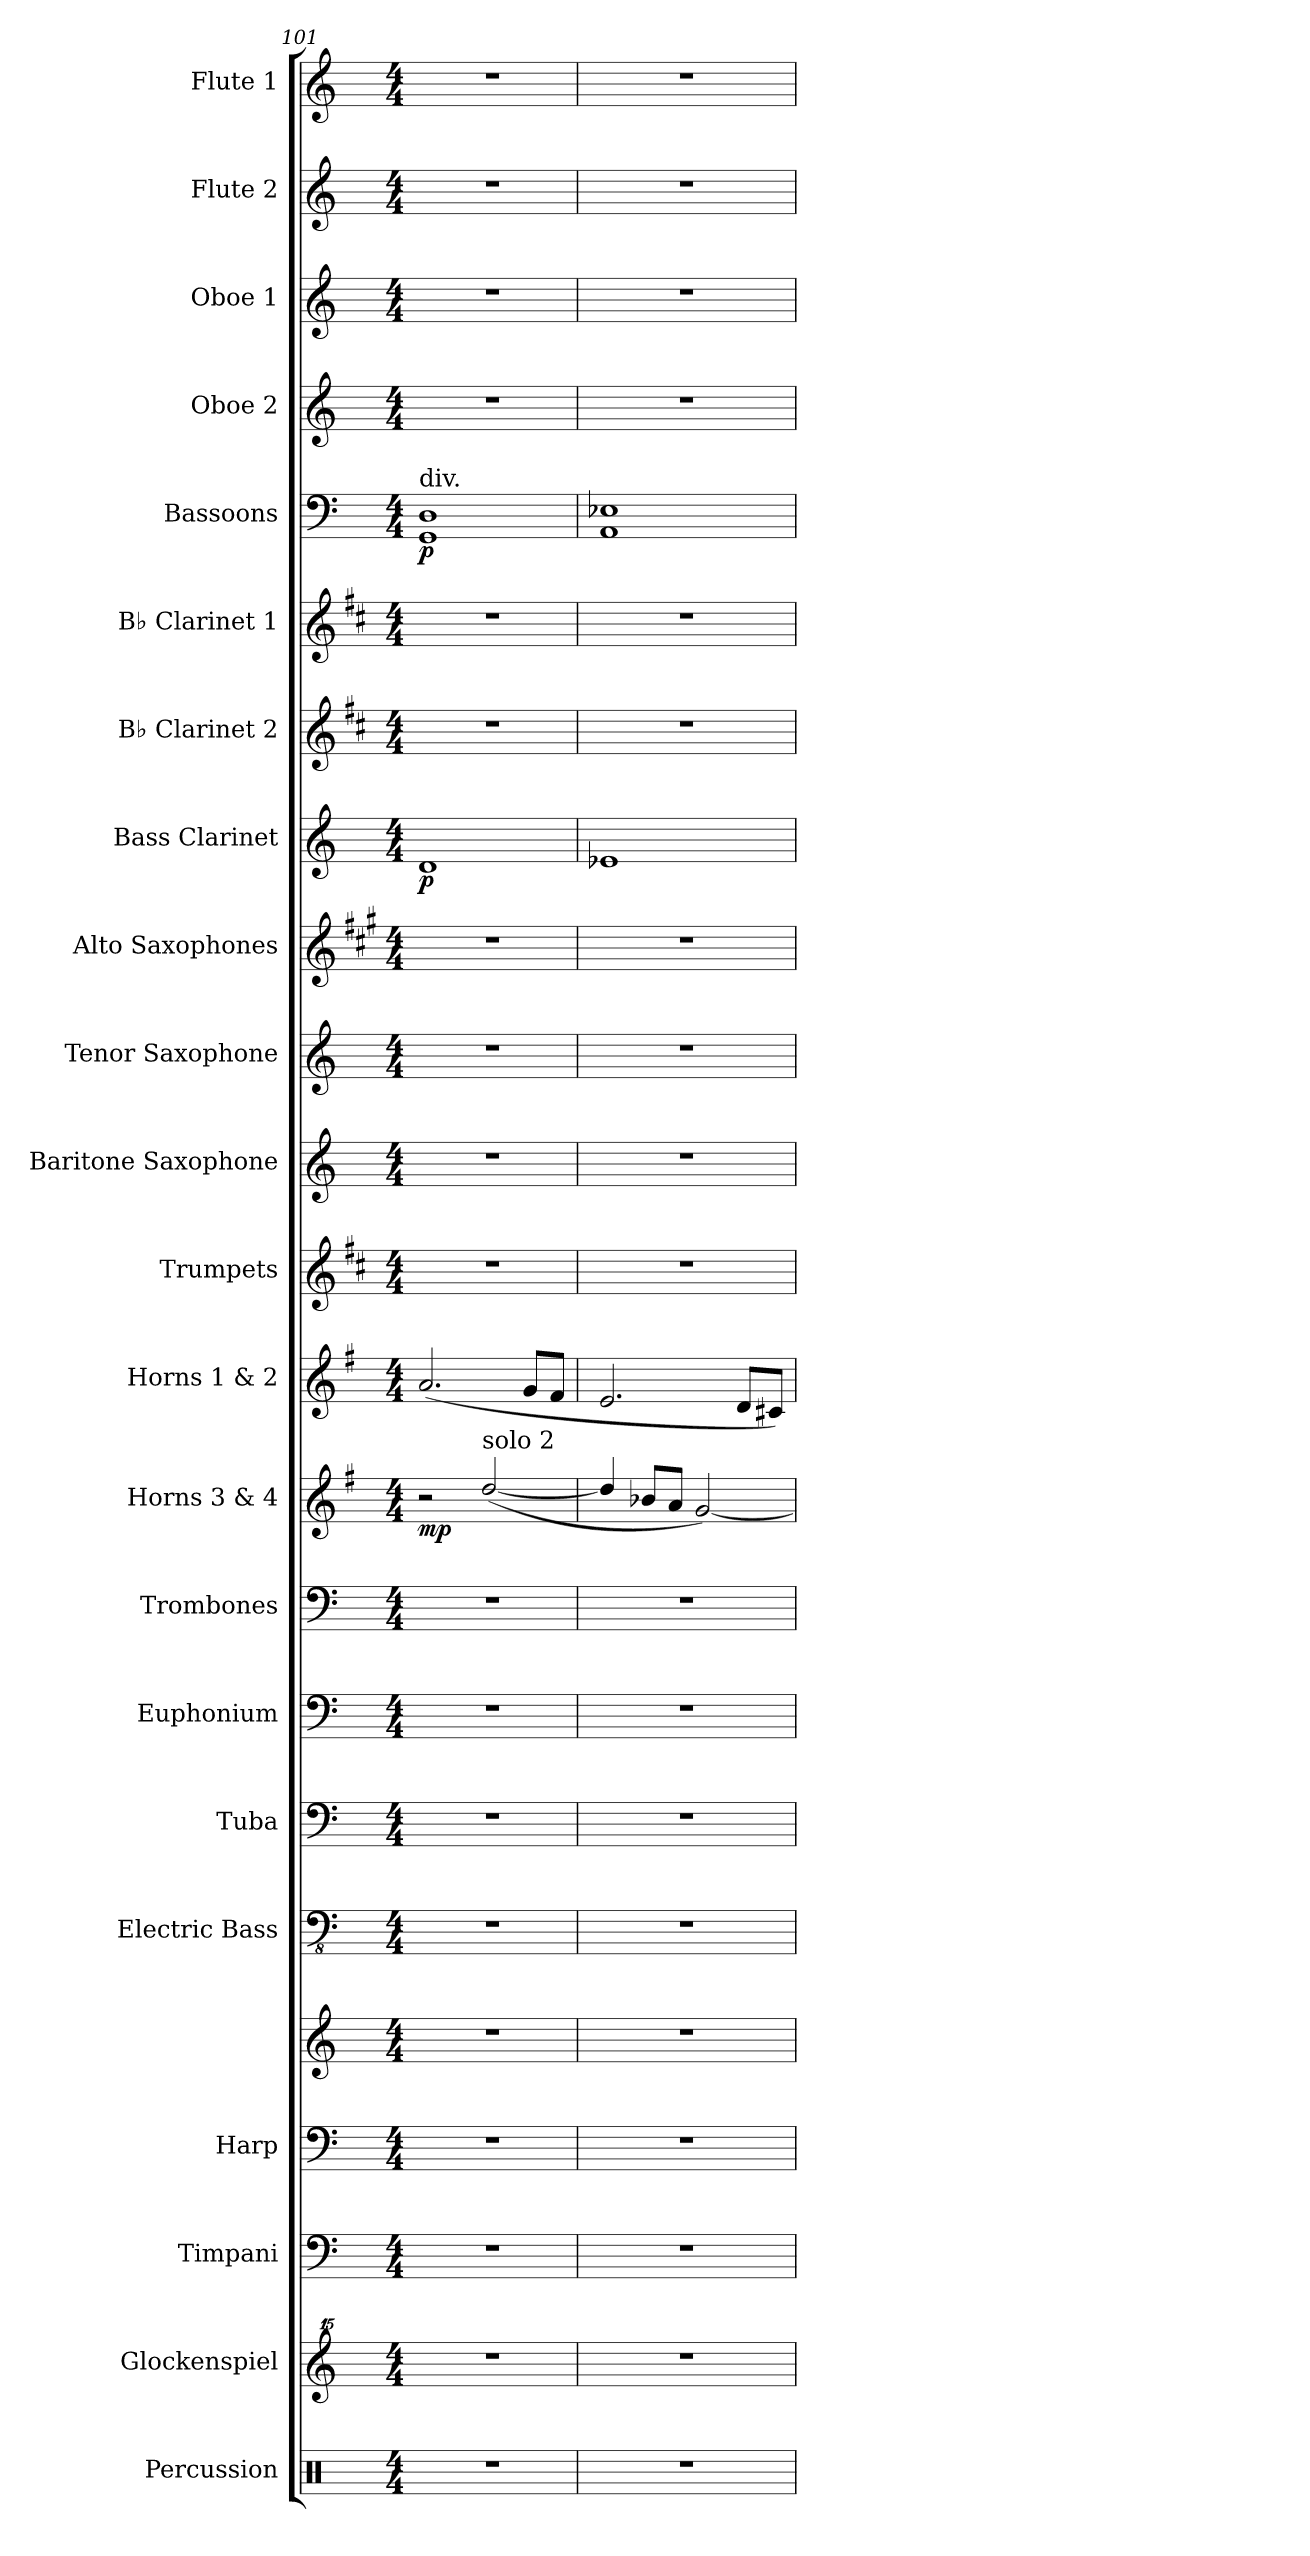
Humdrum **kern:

**kern	**kern	**kern	**kern	**kern	**kern	**kern	**kern	**kern	**kern	**dynam	**kern	**kern	**kern	**kern	**kern	**kern	**dynam	**kern	**kern	**kern	**dynam	**kern	**kern	**kern	**kern
*part22	*part21	*part20	*part19	*part19	*part18	*part17	*part16	*part15	*part14	*part14	*part13	*part12	*part11	*part10	*part9	*part8	*part8	*part7	*part6	*part5	*part5	*part4	*part3	*part2	*part1
*staff23	*staff22	*staff21	*staff20	*staff19	*staff18	*staff17	*staff16	*staff15	*staff14	*staff14	*staff13	*staff12	*staff11	*staff10	*staff9	*staff8	*staff8	*staff7	*staff6	*staff5	*staff5	*staff4	*staff3	*staff2	*staff1
*I"Percussion	*I"Glockenspiel	*I"Timpani	*I"Harp	*	*I"Electric Bass	*I"Tuba	*I"Euphonium	*I"Trombones	*I"Horns 3 &amp; 4	*	*I"Horns 1 &amp; 2	*I"Trumpets	*I"Baritone Saxophone	*I"Tenor Saxophone	*I"Alto Saxophones	*I"Bass Clarinet	*	*I"B♭ Clarinet 2	*I"B♭ Clarinet 1	*I"Bassoons	*	*I"Oboe 2	*I"Oboe 1	*I"Flute 2	*I"Flute 1
*I'Perc.	*I'Glk.	*I'Timp.	*I'Hrp.	*	*I'El. B.	*I'Tba.	*I'Euph.	*I'Tbns.	*I'Hns. 3/4	*	*I'Hns. 1/2	*I'Tpts.	*I'Bar. Sax.	*I'T. Sax.	*I'A. Saxes.	*I'B. Cl.	*	*I'B♭ Cl. 2	*I'B♭ Cl. 1	*I'Bsns.	*	*I'Ob. 2	*I'Ob. 1	*I'Fl. 2	*I'Fl. 1
*clefX	*clefG^^2	*clefF4	*clefF4	*clefG2	*clefFv4	*clefF4	*clefF4	*clefF4	*clefG2	*	*clefG2	*clefG2	*clefG2	*clefG2	*clefG2	*clefG2	*	*clefG2	*clefG2	*clefF4	*	*clefG2	*clefG2	*clefG2	*clefG2
*	*	*	*	*	*	*	*	*	*ITrd4c7	*	*ITrd4c7	*ITrd1c2	*ITrd12c21	*ITrd8c14	*ITrd5c9	*ITrd8c14	*	*ITrd1c2	*ITrd1c2	*	*	*	*	*	*
*k[]	*k[]	*k[]	*k[]	*k[]	*k[]	*k[]	*k[]	*k[]	*k[]	*	*k[]	*k[]	*k[]	*k[]	*k[]	*k[]	*	*k[]	*k[]	*k[]	*	*k[]	*k[]	*k[]	*k[]
*M4/4	*M4/4	*M4/4	*M4/4	*M4/4	*M4/4	*M4/4	*M4/4	*M4/4	*M4/4	*	*M4/4	*M4/4	*M4/4	*M4/4	*M4/4	*M4/4	*	*M4/4	*M4/4	*M4/4	*	*M4/4	*M4/4	*M4/4	*M4/4
=101	=101	=101	=101	=101	=101	=101	=101	=101	=101	=101	=101	=101	=101	=101	=101	=101	=101	=101	=101	=101	=101	=101	=101	=101	=101
!	!	!	!	!	!	!	!	!	!	!	!	!	!	!	!	!	!	!	!	!LO:TX:a:t=div.	!	!	!	!	!
!	!	!	!	!	!	!	!	!	!	!LO:DY:b	!	!	!	!	!	!	!LO:DY:b	!	!	!	!LO:DY:b	!	!	!	!
1r	1r	1r	1r	1r	1r	1r	1r	1r	2r	mp	(2.d/	1r	1r	1r	1r	1D	p	1r	1r	1GG 1D	p	1r	1r	1r	1r
!	!	!	!	!	!	!	!	!	!LO:TX:a:t=solo 2	!	!	!	!	!	!	!	!	!	!	!	!	!	!	!	!
.	.	.	.	.	.	.	.	.	([2g/	.	.	.	.	.	.	.	.	.	.	.	.	.	.	.	.
.	.	.	.	.	.	.	.	.	.	.	8c/L	.	.	.	.	.	.	.	.	.	.	.	.	.	.
.	.	.	.	.	.	.	.	.	.	.	8B/J	.	.	.	.	.	.	.	.	.	.	.	.	.	.
=102	=102	=102	=102	=102	=102	=102	=102	=102	=102	=102	=102	=102	=102	=102	=102	=102	=102	=102	=102	=102	=102	=102	=102	=102	=102
1r	1r	1r	1r	1r	1r	1r	1r	1r	4g/]	.	2.A/	1r	1r	1r	1r	1E-X	.	1r	1r	1AA 1E-X	.	1r	1r	1r	1r
.	.	.	.	.	.	.	.	.	8e-X/L	.	.	.	.	.	.	.	.	.	.	.	.	.	.	.	.
.	.	.	.	.	.	.	.	.	8d/J	.	.	.	.	.	.	.	.	.	.	.	.	.	.	.	.
.	.	.	.	.	.	.	.	.	[2c/)	.	.	.	.	.	.	.	.	.	.	.	.	.	.	.	.
.	.	.	.	.	.	.	.	.	.	.	8G/L	.	.	.	.	.	.	.	.	.	.	.	.	.	.
.	.	.	.	.	.	.	.	.	.	.	8F#X/J)	.	.	.	.	.	.	.	.	.	.	.	.	.	.
=	=	=	=	=	=	=	=	=	=	=	=	=	=	=	=	=	=	=	=	=	=	=	=	=	=
*-	*-	*-	*-	*-	*-	*-	*-	*-	*-	*-	*-	*-	*-	*-	*-	*-	*-	*-	*-	*-	*-	*-	*-	*-	*-
